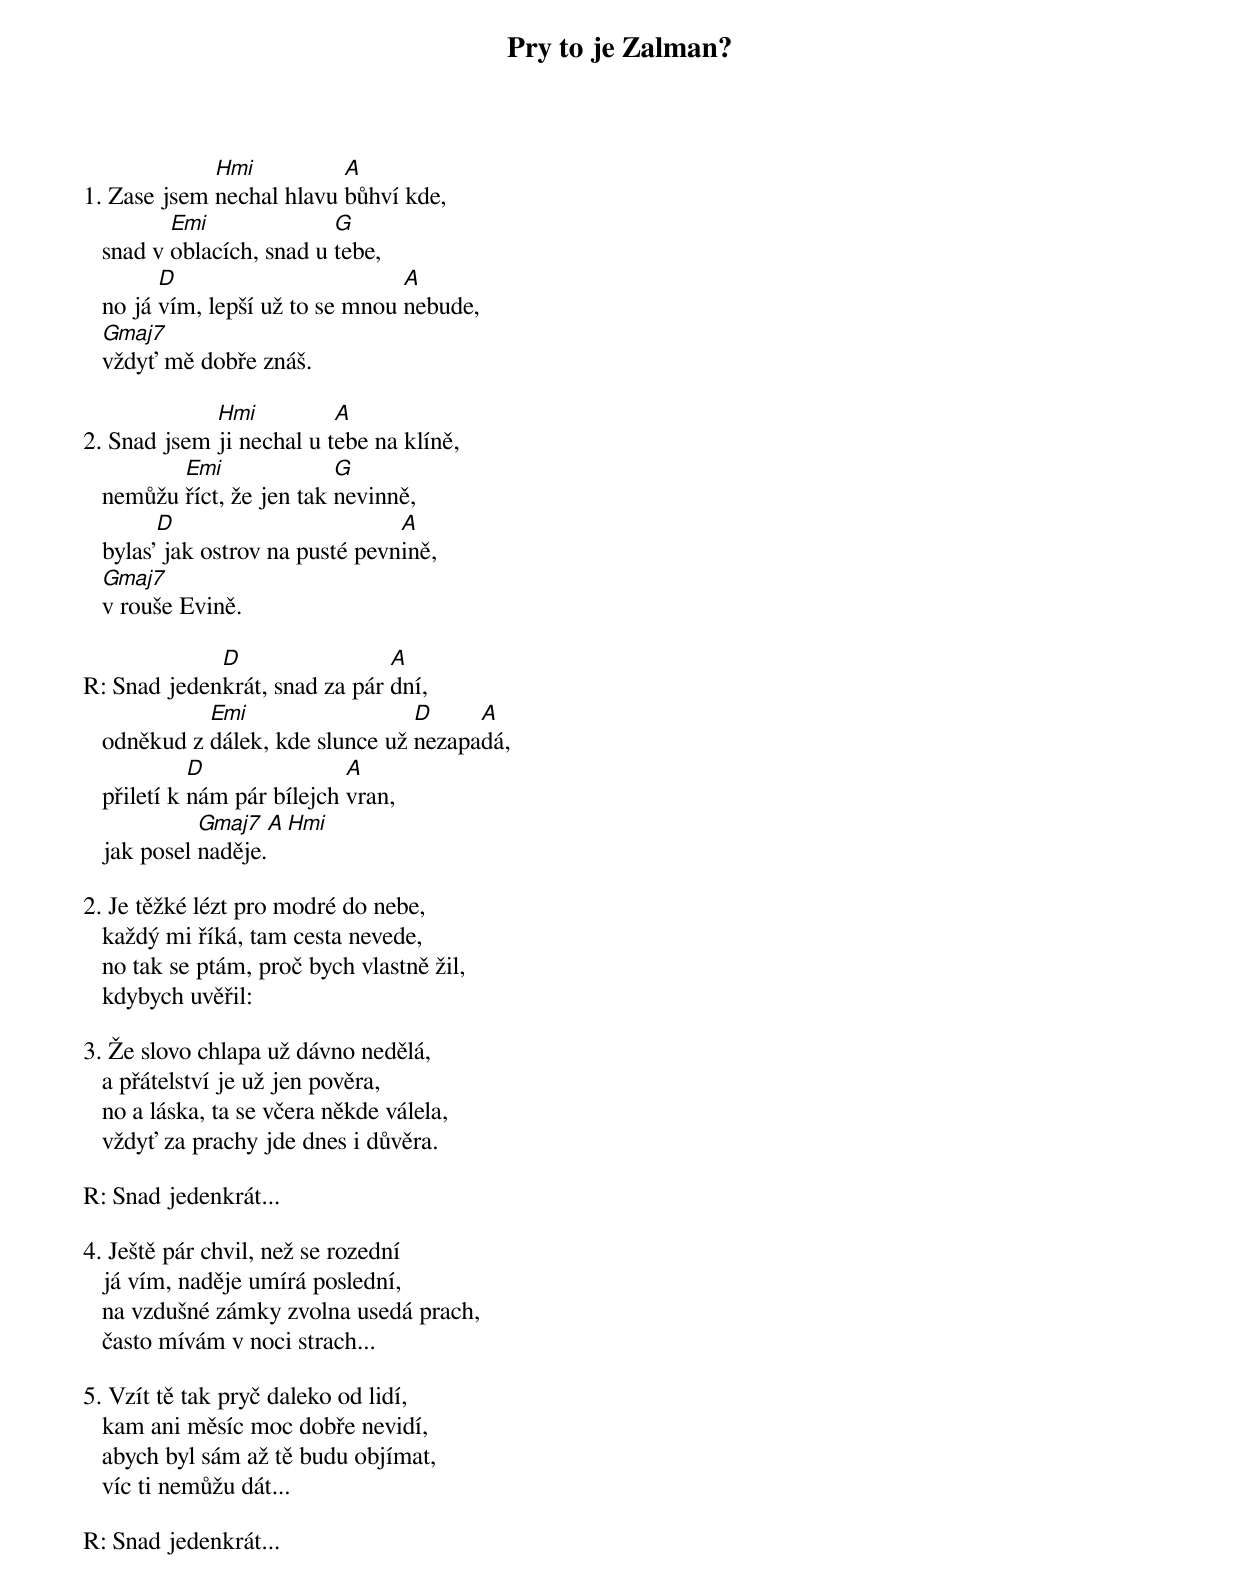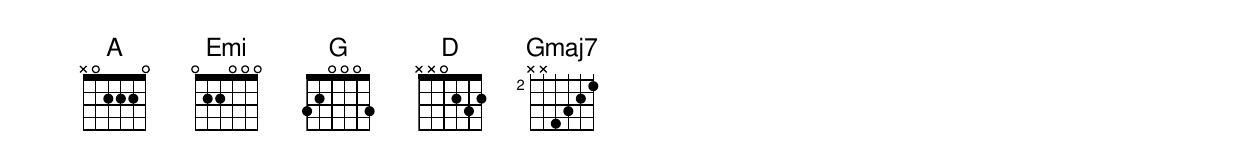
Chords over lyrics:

Pry to je Zalman?

             Hmi          A
1. Zase jsem nechal hlavu bůhví kde,
          Emi              G
   snad v oblacích, snad u tebe,
         D                        A
   no já vím, lepší už to se mnou nebude,
   Gmaj7
   vždyť mě dobře znáš.

             Hmi          A
2. Snad jsem ji nechal u tebe na klíně,
          Emi              G
   nemůžu říct, že jen tak nevinně,
         D                        A
   bylas' jak ostrov na pusté pevnině,
   Gmaj7
   v rouše Evině.

             D                 A
R: Snad jedenkrát, snad za pár dní,
             Emi                  D     A
   odněkud z dálek, kde slunce už nezapadá,
             D               A
   přiletí k nám pár bílejch vran,
             Gmaj7     A   Hmi
   jak posel naděje.

2. Je těžké lézt pro modré do nebe,
   každý mi říká, tam cesta nevede,
   no tak se ptám, proč bych vlastně žil,
   kdybych uvěřil:

3. Že slovo chlapa už dávno nedělá,
   a přátelství je už jen pověra,
   no a láska, ta se včera někde válela,
   vždyť za prachy jde dnes i důvěra.

R: Snad jedenkrát...

4. Ještě pár chvil, než se rozední
   já vím, naděje umírá poslední,
   na vzdušné zámky zvolna usedá prach,
   často mívám v noci strach...

5. Vzít tě tak pryč daleko od lidí,
   kam ani měsíc moc dobře nevidí,
   abych byl sám až tě budu objímat,
   víc ti nemůžu dát...

R: Snad jedenkrát...
